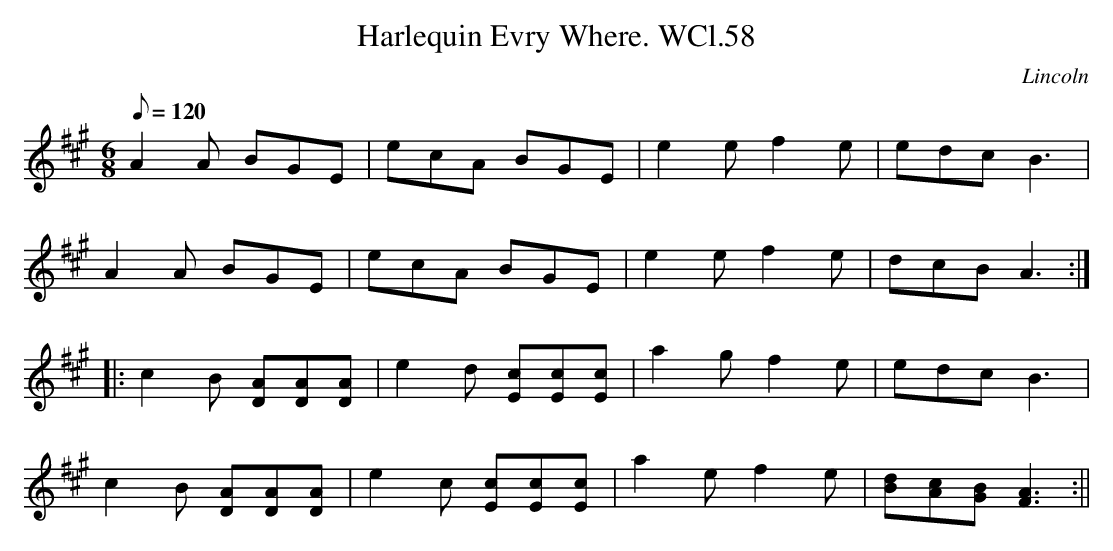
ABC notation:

X:1
T:Harlequin Evry Where. WCl.58
M:6/8
L:1/8
Q:120
O:Lincoln
K:A
A2A BGE|ecA BGE|e2ef2e|edc B3|!
A2A BGE|ecA BGE|e2ef2e|dcB A3::!
c2B [DA][DA][DA]|e2d [Ec][Ec][Ec]|a2gf2e|edc  B3|!
c2B [DA][DA][DA]|e2c [Ec][Ec][Ec]|
a2ef2e|[Bd][Ac][GB] [F3A3]:||
